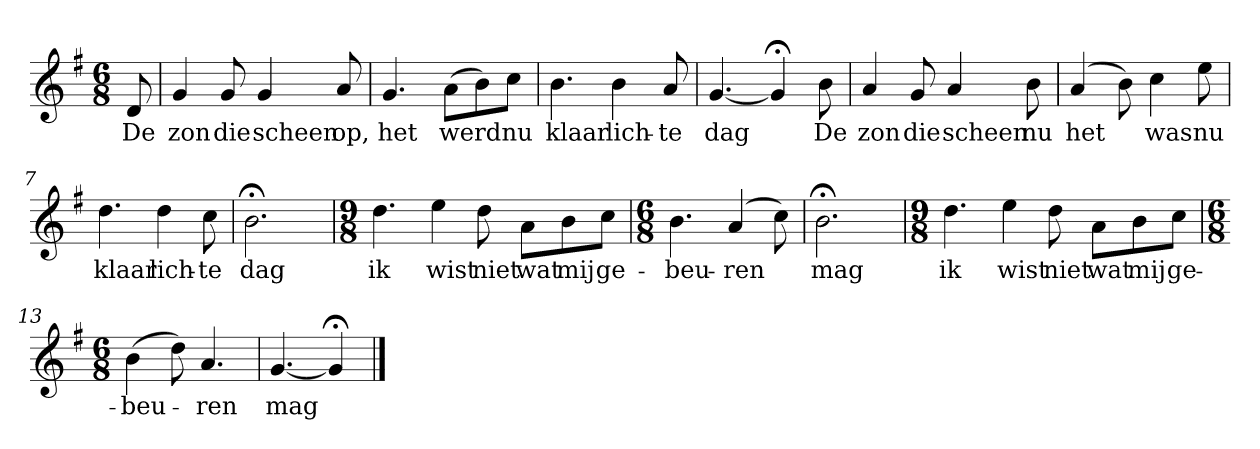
**kern	**text
*part1	*part1
*staff1	*staff1
*k[f#]	*
*G:	*
*M6/8	*
*MM120	*
=	=
8d	De
=1	=1
4g	zon
8g	die
4g	scheen
8a	op,
=2	=2
4.g	het
(8aL	werd
8b)	.
8ccJ	nu
=3	=3
4.b	klaar
4b	lich-
8a	-te
=4	=4
[4.g	dag
4g;<]	.
8b	De
=5	=5
4a	zon
8g	die
4a	scheen
8b	nu
=6	=6
(4a	het
8b)	.
4cc	was
8ee	nu
=7	=7
4.dd	klaar
4dd	lich-
8cc	-te
=8	=8
2.b;<	dag
=9	=9
*M9/8	*
4.dd	ik
4ee	wist
8dd	niet
8aL	wat
8b	mij
8ccJ	ge-
=10	=10
*M6/8	*
4.b	-beu-
(4a	-ren
8cc)	.
=11	=11
2.b;<	mag
=12	=12
*M9/8	*
4.dd	ik
4ee	wist
8dd	niet
8aL	wat
8b	mij
8ccJ	ge-
=13	=13
*M6/8	*
(4b	-beu-
8dd)	.
4.a	-ren
=14	=14
[4.g	mag
4g;<]	.
==	==
*-	*-
